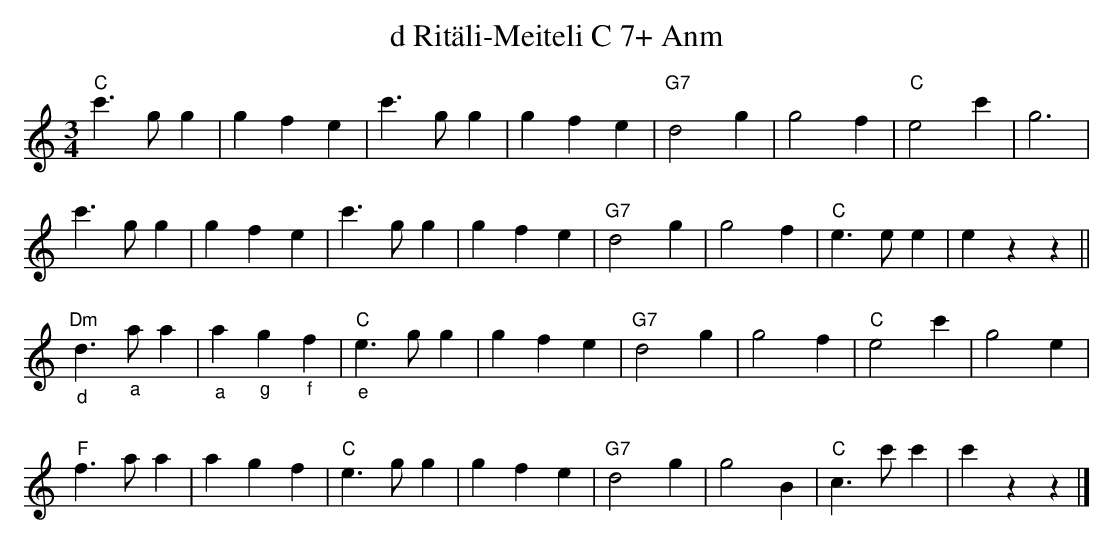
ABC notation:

X:1
T:d Ritäli-Meiteli C 7+ Anm
M:3/4
L:1/4
K:Cmaj%%MIDI gchordon
"C"c'>gg | gfe | c'>gg | gfe | "G7"d2g | g2f | "C"e2c' | g3 |
c'>gg | gfe | c'>gg | gfe | "G7"d2g | g2f | "C"e>e e | e zz ||
"Dm""_d""_"d>"_a"aa | "_a"a"_g"g"_f"f | "C""_e"e>gg | gfe | "G7"d2g | g2f | "C"e2c' | g2e |
"F"f>aa | agf | "C"e>gg | gfe | "G7"d2g | g2B | "C"c>c'c' | c'zz |]
